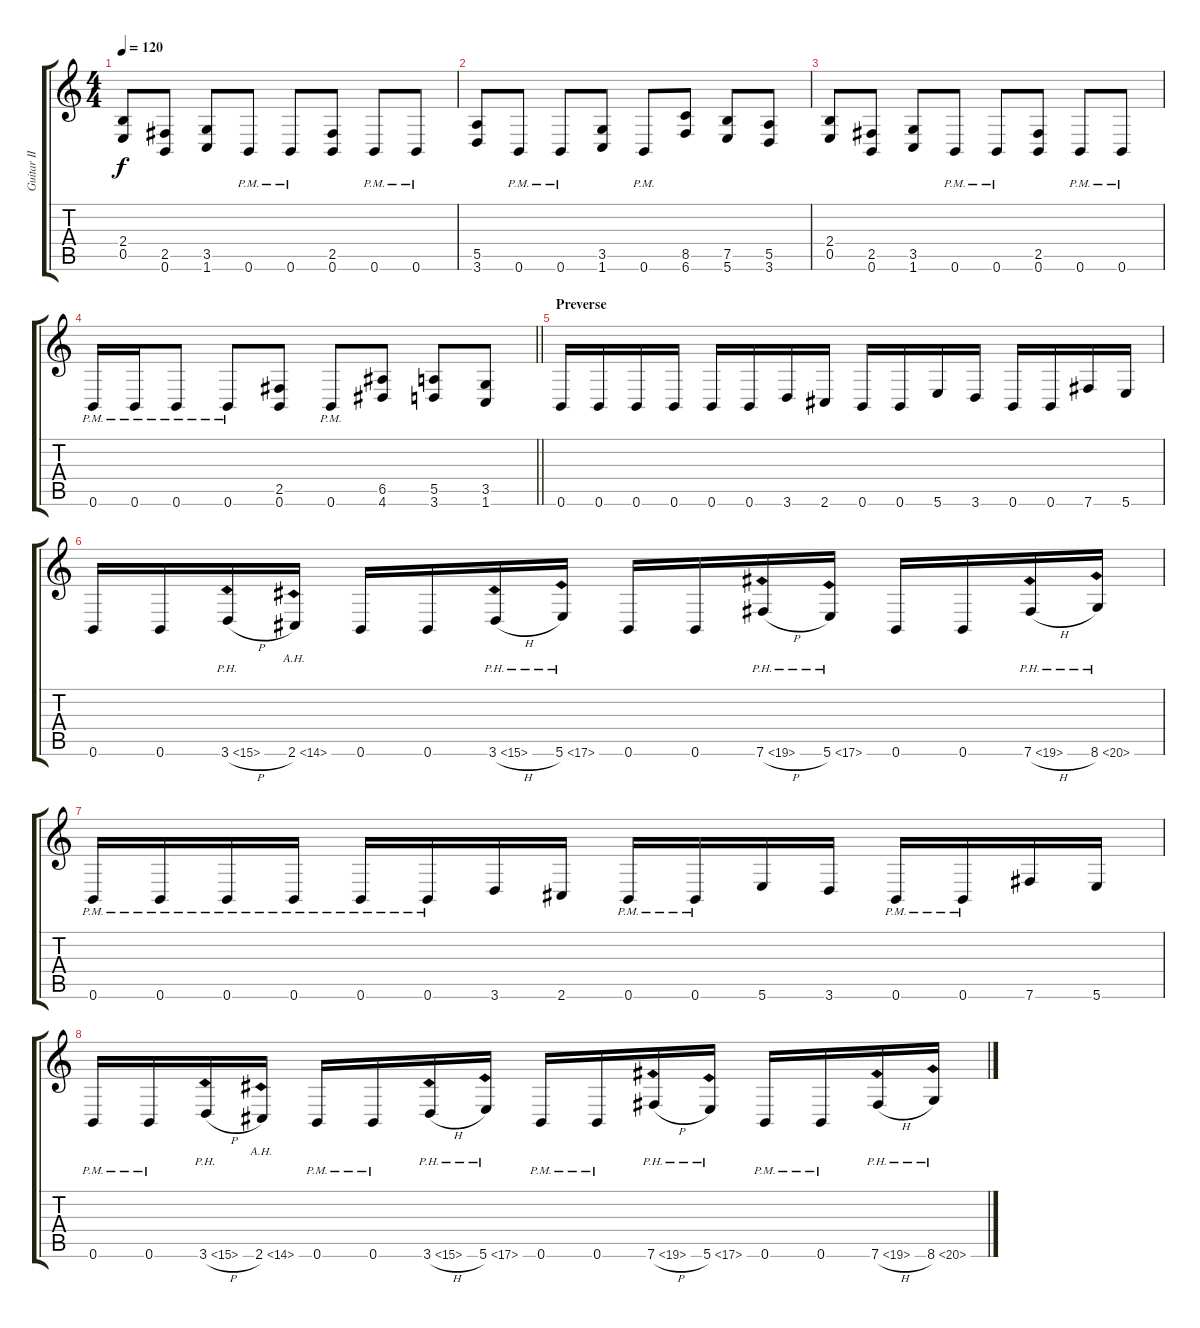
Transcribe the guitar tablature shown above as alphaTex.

\track ("Guitar II (Jean-Francois Dagenais)" "Guitar II ") {instrument distortionguitar}
\staff {score tabs}
\tuning (B3 Gb3 D3 A2 E2 B1) {hide}
\ts (4 4)
\tempo 120
\clef g2
\ks c
(2.4 0.5).8{dy f} (2.5 0.6).8 (3.5 1.6).8 0.6{pm}.8 0.6{pm}.8 (2.5 0.6).8 0.6{pm}.8 0.6{pm}.8 |
(5.5 3.6).8 0.6{pm}.8 0.6{pm}.8 (3.5 1.6).8 0.6{pm}.8 (8.5 6.6).8 (7.5 5.6).8 (5.5 3.6).8 |
(2.4 0.5).8 (2.5 0.6).8 (3.5 1.6).8 0.6{pm}.8 0.6{pm}.8 (2.5 0.6).8 0.6{pm}.8 0.6{pm}.8 |
\barLineRight lightlight
0.6{pm}.16 0.6{pm}.16 0.6{pm}.8 0.6{pm}.8 (2.5 0.6).8 0.6{pm}.8 (6.5 4.6).8 (5.5 3.6).8 (3.5 1.6).8 |
\section ("" "Preverse")
0.6.16 0.6.16 0.6.16 0.6.16 0.6.16 0.6.16 3.6.16 2.6.16 0.6.16 0.6.16 5.6.16 3.6.16 0.6.16 0.6.16 7.6.16 5.6.16 |
0.6.16 0.6.16 3.6{ph 12 h}.16 2.6{ah 12}.16 0.6.16 0.6.16 3.6{ph 12 h}.16 5.6{ph 12}.16 0.6.16 0.6.16 7.6{ph 12 h}.16 5.6{ph 12}.16 0.6.16 0.6.16 7.6{ph 12 h}.16 8.6{ph 12}.16 |
0.6{pm}.16 0.6{pm}.16 0.6{pm}.16 0.6{pm}.16 0.6{pm}.16 0.6{pm}.16 3.6.16 2.6.16 0.6{pm}.16 0.6{pm}.16 5.6.16 3.6.16 0.6{pm}.16 0.6{pm}.16 7.6.16 5.6.16 |
0.6{pm}.16 0.6{pm}.16 3.6{ph 12 h}.16 2.6{ah 12}.16 0.6{pm}.16 0.6{pm}.16 3.6{ph 12 h}.16 5.6{ph 12}.16 0.6{pm}.16 0.6{pm}.16 7.6{ph 12 h}.16 5.6{ph 12}.16 0.6{pm}.16 0.6{pm}.16 7.6{ph 12 h}.16 8.6{ph 12}.16
